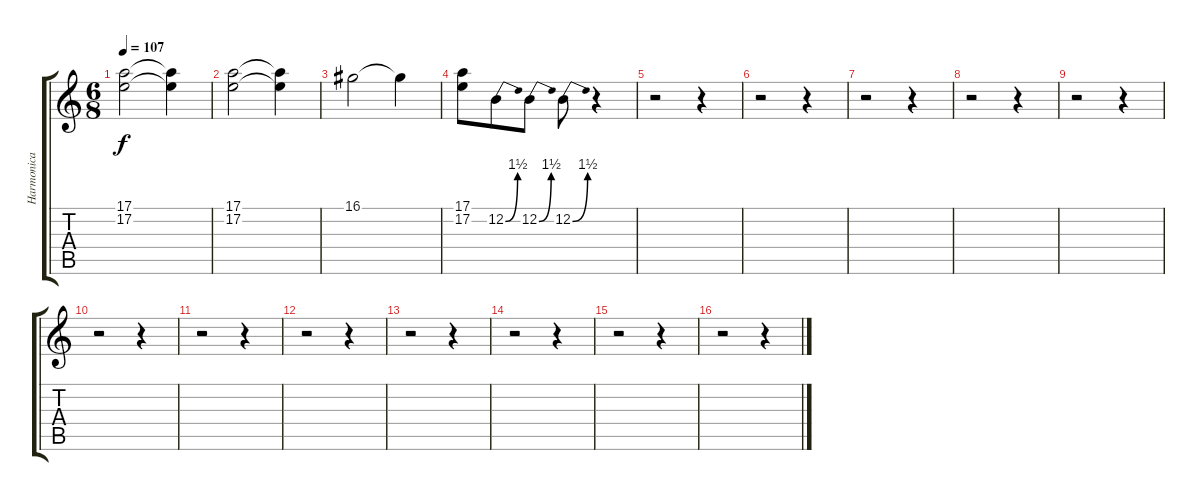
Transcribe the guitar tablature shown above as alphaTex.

\track ("Harmonica" "Harmonica") {instrument harmonica}
\staff {score tabs}
\tuning (E4 B3 G3 D3 A2 E2) {hide}
\ts (6 8)
\tempo 107
\clef g2
\ks c
(17.1 17.2).2{dy f} (17.1{t} 17.2{t}).4 |
(17.1 17.2).2 (17.1{t} 17.2{t}).4 |
16.1.2 16.1{t}.4 |
(17.1 17.2).8 12.2{be (bend 0 0 60 6)}.8 12.2{be (bend 0 0 60 6)}.8 12.2{be (bend 0 0 60 6)}.8 r.4 |
r.2 r.4 |
r.2 r.4 |
r.2 r.4 |
r.2 r.4 |
r.2 r.4 |
r.2 r.4 |
r.2 r.4 |
r.2 r.4 |
r.2 r.4 |
r.2 r.4 |
r.2 r.4 |
r.2 r.4
